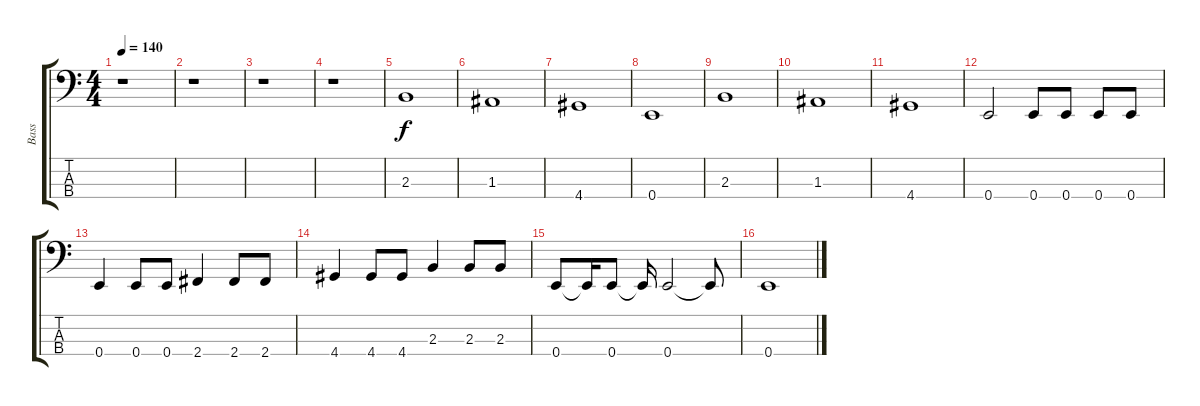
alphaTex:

\track ("Bass" "Bass") {instrument electricbasspick}
\staff {score tabs}
\tuning (G2 D2 A1 E1) {hide}
\ts (4 4)
\tempo 140
\clef f4
\ks c
r.1{dy f instrument electricbasspick} |
r.1 |
r.1 |
r.1 |
2.3.1 |
1.3.1 |
4.4.1 |
0.4.1 |
2.3.1 |
1.3.1 |
4.4.1 |
0.4.2 0.4.8 0.4.8 0.4.8 0.4.8 |
0.4.4 0.4.8 0.4.8 2.4.4 2.4.8 2.4.8 |
4.4.4 4.4.8 4.4.8 2.3.4 2.3.8 2.3.8 |
0.4.8 0.4{t}.16 0.4.8 0.4{t}.16 0.4.2 0.4{t}.8 |
0.4.1
